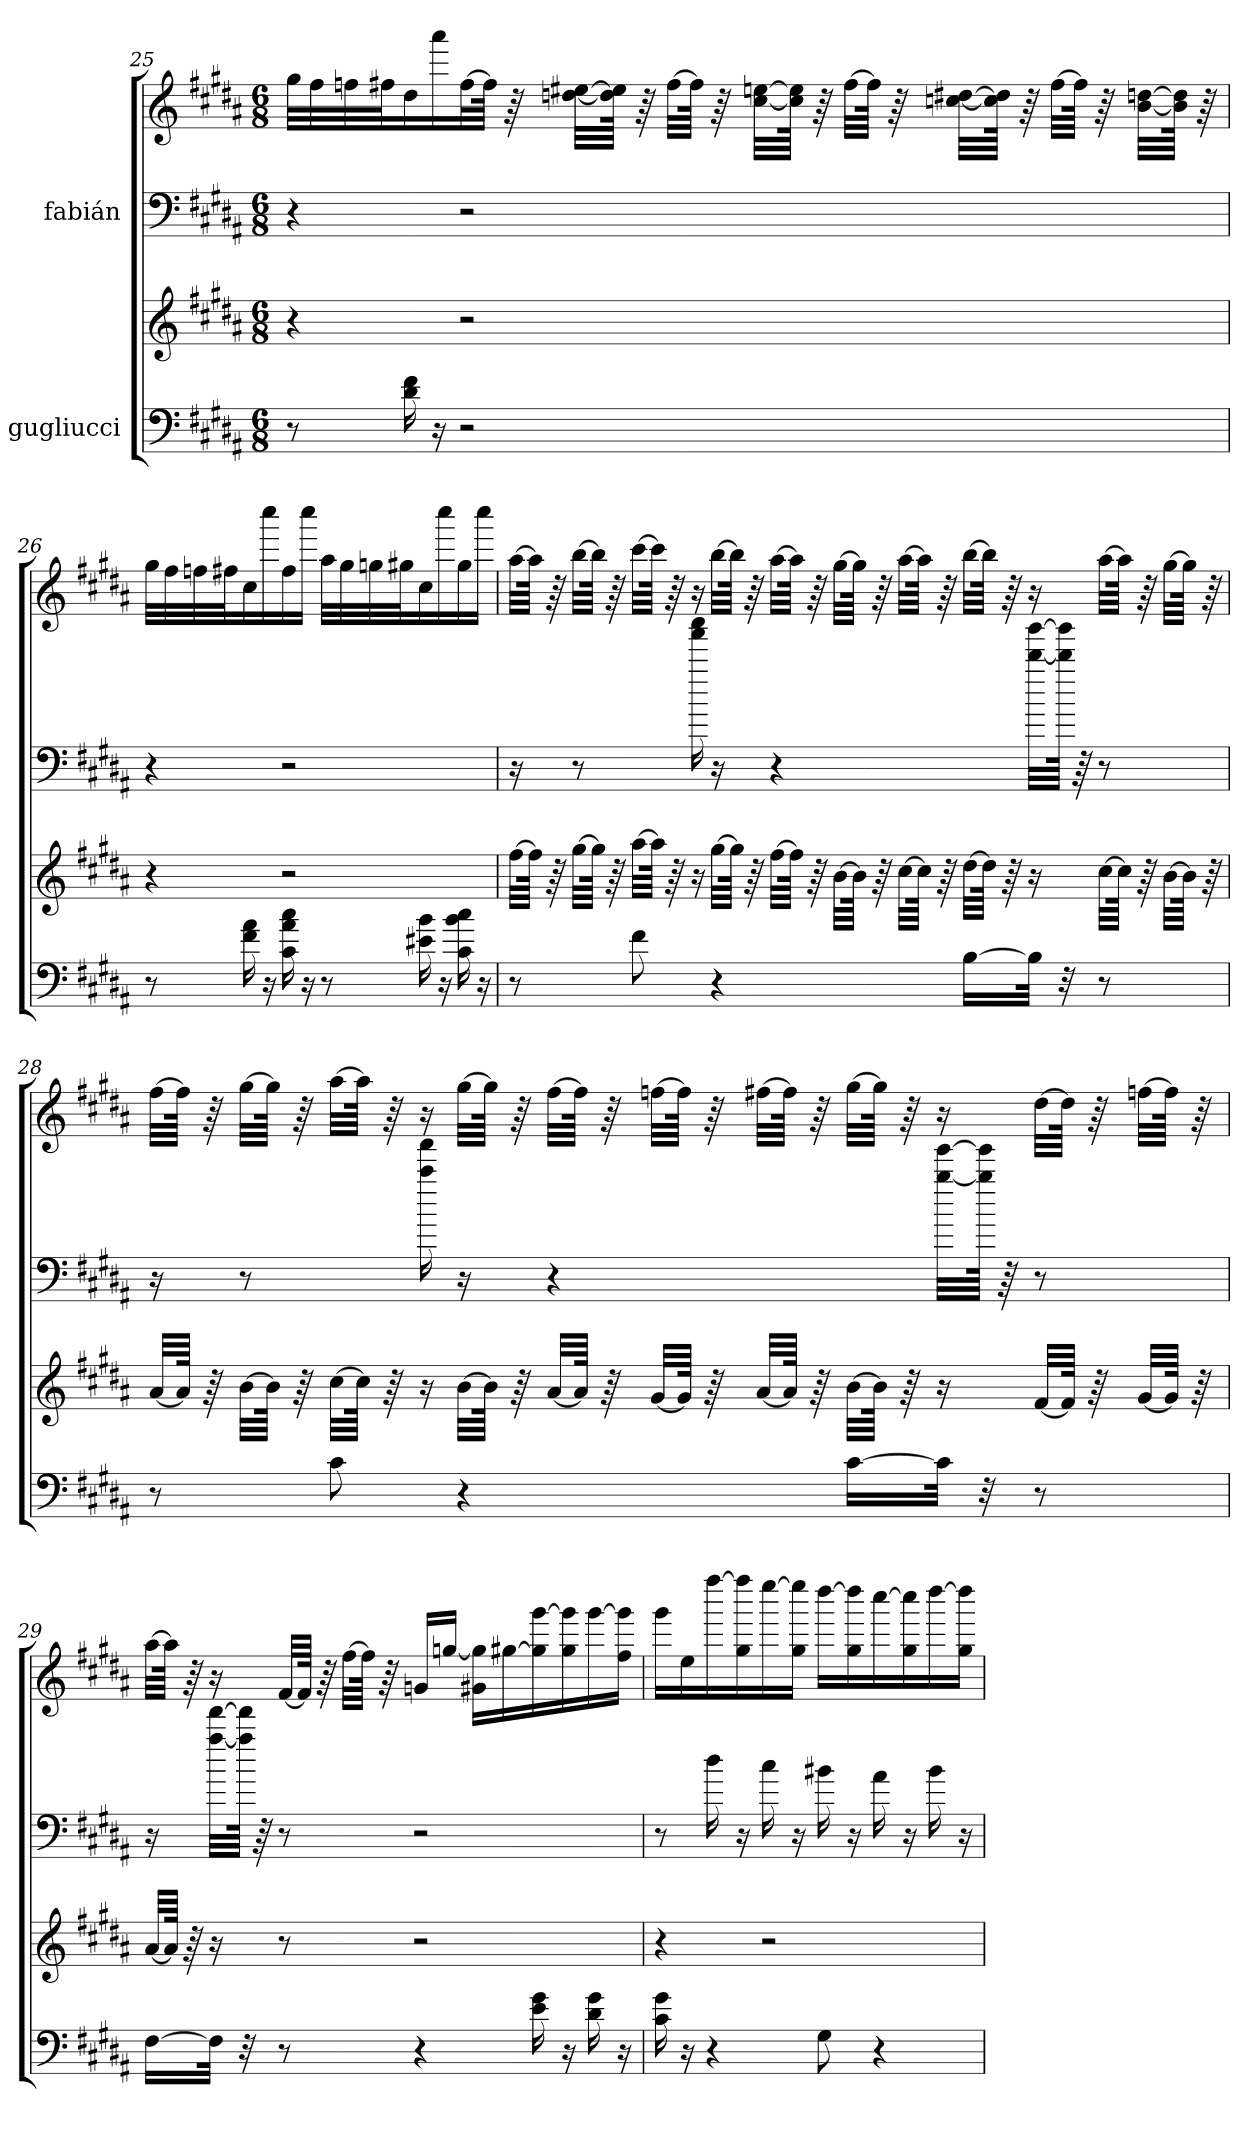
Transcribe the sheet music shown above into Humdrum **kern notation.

**kern	**kern	**kern	**kern
*part2	*part2	*part1	*part1
*staff4	*staff3	*staff2	*staff1
*I"gugliucci	*	*I"fabián	*
!!LO:LB:g=z
*clefF4	*clefG2	*clefF4	*clefG2
*k[f#c#g#d#a#]	*k[f#c#g#d#a#]	*k[f#c#g#d#a#]	*k[f#c#g#d#a#]
*B:	*B:	*B:	*B:
*M6/8	*M6/8	*M6/8	*M6/8
=25	=25	=25	=25
8r	4r	4r	32gg#\LLL
.	.	.	32ff#\
.	.	.	32ffn\
.	.	.	32ff#X\J
16d#\ 16f#\	.	.	16dd#\
16r	.	.	16aaa#\
2r	2r	2r	[32ff#\L
.	.	.	64ff#\JJJk]
.	.	.	64r
.	.	.	[32ddn\ [32ee#X\LLL
.	.	.	64dd\] 64ee#\]JJJk
.	.	.	64r
.	.	.	[32ff#\LLL
.	.	.	64ff#\JJJk]
.	.	.	64r
.	.	.	[32cc#\ [32een\LLL
.	.	.	64cc#\] 64ee\]JJJk
.	.	.	64r
.	.	.	[32ff#\LLL
.	.	.	64ff#\JJJk]
.	.	.	64r
.	.	.	[32ccn\ [32dd#X\LLL
.	.	.	64cc\] 64dd#\]JJJk
.	.	.	64r
.	.	.	[32ff#\LLL
.	.	.	64ff#\JJJk]
.	.	.	64r
.	.	.	[32b\ [32ddn\LLL
.	.	.	64b\] 64dd\]JJJk
.	.	.	64r
!!LO:PB:g=z
=26	=26	=26	=26
8r	4r	4r	32gg#\LLL
.	.	.	32ff#\
.	.	.	32ffn\
.	.	.	32ff#X\J
16f#\ 16a#\	.	.	16cc#\
16r	.	.	16cccc#\
16c#\ 16a#\ 16cc#\	2r	2r	16ff#\
16r	.	.	16cccc#\JJ
8r	.	.	32aa#\LLL
.	.	.	32gg#\
.	.	.	32ggn\
.	.	.	32gg#X\J
16e#X\ 16b\	.	.	16cc#\
16r	.	.	16cccc#\
16c#\ 16b\ 16cc#\	.	.	16gg#\
16r	.	.	16cccc#\JJ
!!LO:LB:g=z
=27	=27	=27	=27
8r	[32ff#\LLL	16r	[32aa#\LLL
.	64ff#\JJJk]	.	64aa#\JJJk]
.	64r	.	64r
.	[32gg#\LLL	8r	[32bb\LLL
.	64gg#\JJJk]	.	64bb\JJJk]
.	64r	.	64r
8f#\	[32aa#\LLL	.	[32ccc#\LLL
.	64aa#\JJJk]	.	64ccc#\JJJk]
.	64r	.	64r
.	16r	16aaa#\ 16cccc#\	16r
4r	[32gg#\LLL	16r	[32bb\LLL
.	64gg#\JJJk]	.	64bb\JJJk]
.	64r	.	64r
.	[32ff#\LLL	4r	[32aa#\LLL
.	64ff#\JJJk]	.	64aa#\JJJk]
.	64r	.	64r
.	[32b\LLL	.	[32gg#\LLL
.	64b\JJJk]	.	64gg#\JJJk]
.	64r	.	64r
.	[32cc#\LLL	.	[32aa#\LLL
.	64cc#\JJJk]	.	64aa#\JJJk]
.	64r	.	64r
[16B\LL	[32dd#\LLL	.	[32bb\LLL
.	64dd#\JJJk]	.	64bb\JJJk]
.	64r	.	64r
32B\JJk]	16r	[32ddd#\ [32bbb\LLL	16r
32r	.	64ddd#\] 64bbb\]JJJk	.
.	.	64r	.
8r	[32cc#\LLL	8r	[32aa#\LLL
.	64cc#\JJJk]	.	64aa#\JJJk]
.	64r	.	64r
.	[32b\LLL	.	[32gg#\LLL
.	64b\JJJk]	.	64gg#\JJJk]
.	64r	.	64r
!!LO:LB:g=z
=28	=28	=28	=28
8r	[32a#/LLL	16r	[32ff#\LLL
.	64a#/JJJk]	.	64ff#\JJJk]
.	64r	.	64r
.	[32b\LLL	8r	[32gg#\LLL
.	64b\JJJk]	.	64gg#\JJJk]
.	64r	.	64r
8c#\	[32cc#\LLL	.	[32aa#\LLL
.	64cc#\JJJk]	.	64aa#\JJJk]
.	64r	.	64r
.	16r	16ccc#\ 16aaa#\	16r
4r	[32b\LLL	16r	[32gg#\LLL
.	64b\JJJk]	.	64gg#\JJJk]
.	64r	.	64r
.	[32a#/LLL	4r	[32ff#\LLL
.	64a#/JJJk]	.	64ff#\JJJk]
.	64r	.	64r
.	[32g#/LLL	.	[32ffn\LLL
.	64g#/JJJk]	.	64ff\JJJk]
.	64r	.	64r
.	[32a#/LLL	.	[32ff#X\LLL
.	64a#/JJJk]	.	64ff#\JJJk]
.	64r	.	64r
[16c#\LL	[32b\LLL	.	[32gg#\LLL
.	64b\JJJk]	.	64gg#\JJJk]
.	64r	.	64r
32c#\JJk]	16r	[32bb\ [32ggg#\LLL	16r
32r	.	64bb\] 64ggg#\]JJJk	.
.	.	64r	.
8r	[32f#/LLL	8r	[32dd#\LLL
.	64f#/JJJk]	.	64dd#\JJJk]
.	64r	.	64r
.	[32g#/LLL	.	[32ffn\LLL
.	64g#/JJJk]	.	64ff\JJJk]
.	64r	.	64r
!!LO:PB:g=z
=29	=29	=29	=29
[16F#\LL	[32a#/LLL	16r	[32aa#\LLL
.	64a#/JJJk]	.	64aa#\JJJk]
.	64r	.	64r
32F#\JJk]	16r	[32aa#\ [32fff#\LLL	16r
32r	.	64aa#\] 64fff#\]JJJk	.
.	.	64r	.
8r	8r	8r	[32f#/LLL
.	.	.	64f#/JJJk]
.	.	.	64r
.	.	.	[32ff#\LLL
.	.	.	64ff#\JJJk]
.	.	.	64r
4r	2r	2r	16gn/LL
.	.	.	[16ggn/JJ
.	.	.	16g#X\ 16gg\]LL
.	.	.	[16gg#X\
16e\ 16g#\	.	.	16gg#\] [16ggg#\
16r	.	.	16gg#\ 16ggg#\]
16d#\ 16g#\	.	.	[16ggg#\
16r	.	.	16ff#\ 16ggg#\]JJ
=30	=30	=30	=30
16c#\ 16g#\	4r	8r	16ggg#\LL
16r	.	.	16ee\
4r	.	16dd#\	[16ffff#\
.	.	16r	16gg#\ 16ffff#\]
.	2r	16cc#\	[16eeee\
.	.	16r	16gg#\ 16eeee\]JJ
8G#\	.	16b#X\	[16dddd#\LL
.	.	16r	16gg#\ 16dddd#\]
4r	.	16a#\	[16cccc#\
.	.	16r	16gg#\ 16cccc#\]
.	.	16b#\	[16dddd#\
.	.	16r	16gg#\ 16dddd#\]JJ
=	=	=	=
*-	*-	*-	*-
